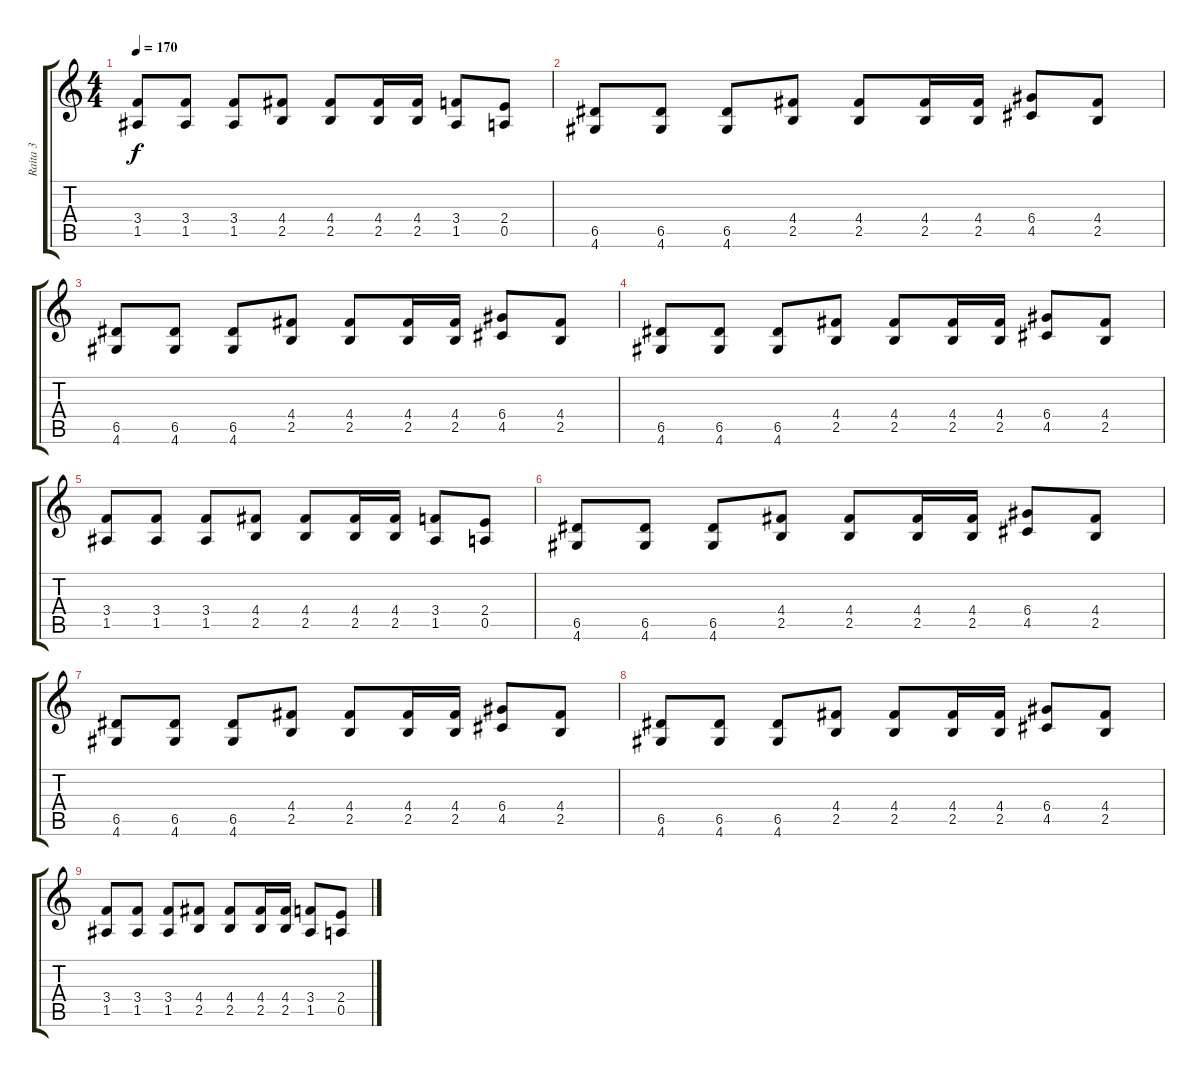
\track ("Raita 3" "Raita 3") {instrument distortionguitar}
\staff {score tabs}
\tuning (E4 B3 G3 D3 A2 E2) {hide}
\ts (4 4)
\tempo 170
\clef g2
\ks c
(3.4 1.5).8{dy f} (3.4 1.5).8 (3.4 1.5).8 (4.4 2.5).8 (4.4 2.5).8 (4.4 2.5).16 (4.4 2.5).16 (3.4 1.5).8 (2.4 0.5).8 |
(6.5 4.6).8 (6.5 4.6).8 (6.5 4.6).8 (4.4 2.5).8 (4.4 2.5).8 (4.4 2.5).16 (4.4 2.5).16 (6.4 4.5).8 (4.4 2.5).8 |
(6.5 4.6).8 (6.5 4.6).8 (6.5 4.6).8 (4.4 2.5).8 (4.4 2.5).8 (4.4 2.5).16 (4.4 2.5).16 (6.4 4.5).8 (4.4 2.5).8 |
(6.5 4.6).8 (6.5 4.6).8 (6.5 4.6).8 (4.4 2.5).8 (4.4 2.5).8 (4.4 2.5).16 (4.4 2.5).16 (6.4 4.5).8 (4.4 2.5).8 |
(3.4 1.5).8 (3.4 1.5).8 (3.4 1.5).8 (4.4 2.5).8 (4.4 2.5).8 (4.4 2.5).16 (4.4 2.5).16 (3.4 1.5).8 (2.4 0.5).8 |
(6.5 4.6).8 (6.5 4.6).8 (6.5 4.6).8 (4.4 2.5).8 (4.4 2.5).8 (4.4 2.5).16 (4.4 2.5).16 (6.4 4.5).8 (4.4 2.5).8 |
(6.5 4.6).8 (6.5 4.6).8 (6.5 4.6).8 (4.4 2.5).8 (4.4 2.5).8 (4.4 2.5).16 (4.4 2.5).16 (6.4 4.5).8 (4.4 2.5).8 |
(6.5 4.6).8 (6.5 4.6).8 (6.5 4.6).8 (4.4 2.5).8 (4.4 2.5).8 (4.4 2.5).16 (4.4 2.5).16 (6.4 4.5).8 (4.4 2.5).8 |
(3.4 1.5).8 (3.4 1.5).8 (3.4 1.5).8 (4.4 2.5).8 (4.4 2.5).8 (4.4 2.5).16 (4.4 2.5).16 (3.4 1.5).8 (2.4 0.5).8
